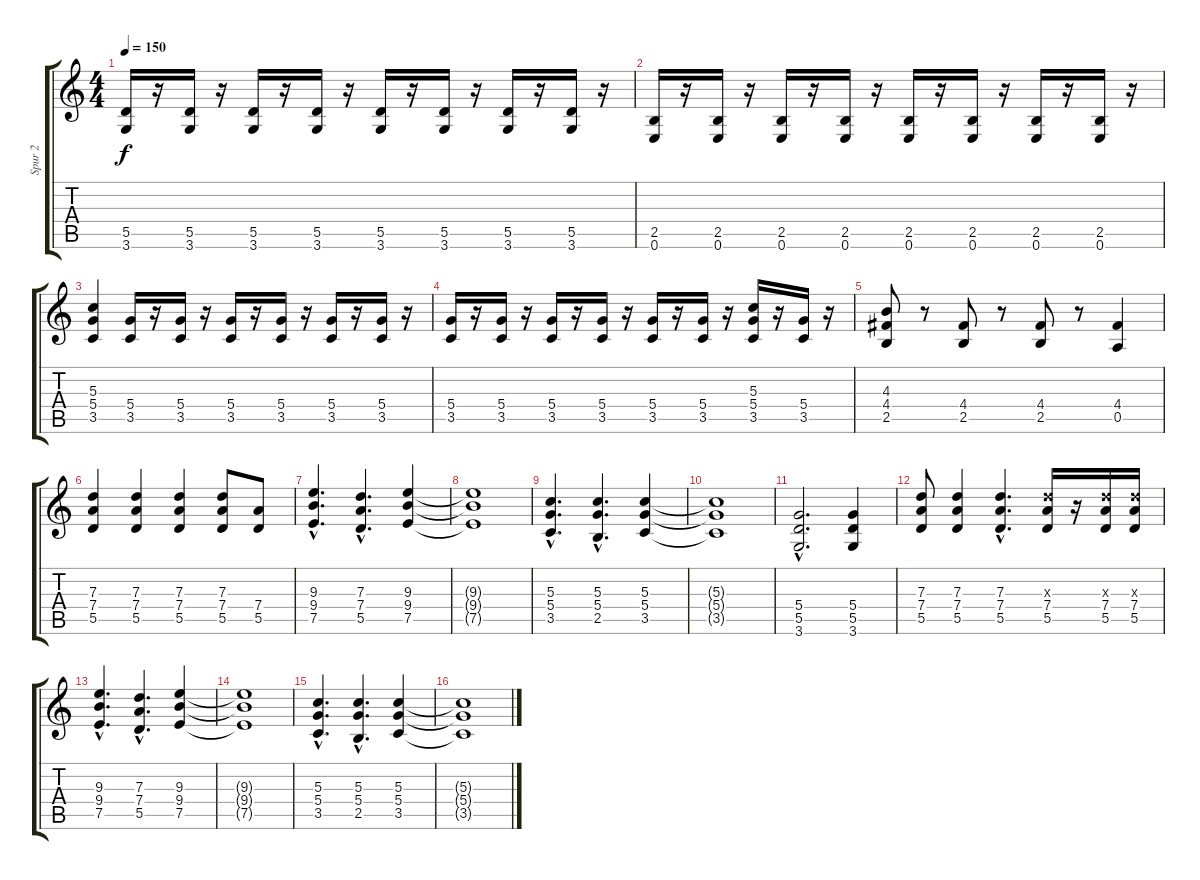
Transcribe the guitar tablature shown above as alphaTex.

\track ("Spur 2" "Spur 2") {instrument distortionguitar}
\staff {score tabs}
\tuning (E4 B3 G3 D3 A2 E2) {hide}
\ts (4 4)
\tempo 150
\clef g2
\ks c
(5.5 3.6).16{dy f} r.16 (5.5 3.6).16 r.16 (5.5 3.6).16 r.16 (5.5 3.6).16 r.16 (5.5 3.6).16 r.16 (5.5 3.6).16 r.16 (5.5 3.6).16 r.16 (5.5 3.6).16 r.16 |
(2.5 0.6).16 r.16 (2.5 0.6).16 r.16 (2.5 0.6).16 r.16 (2.5 0.6).16 r.16 (2.5 0.6).16 r.16 (2.5 0.6).16 r.16 (2.5 0.6).16 r.16 (2.5 0.6).16 r.16 |
(5.3 5.4 3.5).4 (5.4 3.5).16 r.16 (5.4 3.5).16 r.16 (5.4 3.5).16 r.16 (5.4 3.5).16 r.16 (5.4 3.5).16 r.16 (5.4 3.5).16 r.16 |
(5.4 3.5).16 r.16 (5.4 3.5).16 r.16 (5.4 3.5).16 r.16 (5.4 3.5).16 r.16 (5.4 3.5).16 r.16 (5.4 3.5).16 r.16 (5.3 5.4 3.5).16 r.16 (5.4 3.5).16 r.16 |
(4.3 4.4 2.5).8 r.8 (4.4 2.5).8 r.8 (4.4 2.5).8 r.8 (4.4 0.5).4 |
(7.3 7.4 5.5).4 (7.3 7.4 5.5).4 (7.3 7.4 5.5).4 (7.3 7.4 5.5).8 (7.4 5.5).8 |
(9.3{hac} 9.4{hac} 7.5{hac}).4{d} (7.3{hac} 7.4{hac} 5.5{hac}).4{d} (9.3 9.4 7.5).4 |
(9.3{t} 9.4{t} 7.5{t}).1 |
(5.3{hac} 5.4{hac} 3.5{hac}).4{d} (5.3{hac} 5.4{hac} 2.5{hac}).4{d} (5.3 5.4 3.5).4 |
(5.3{t} 5.4{t} 3.5{t}).1 |
(5.4{hac} 5.5{hac} 3.6{hac}).2{d} (5.4 5.5 3.6).4 |
(7.3 7.4 5.5).8 (7.3 7.4 5.5).4 (7.3{hac} 7.4{hac} 5.5{hac}).4{d} (7.3{x} 7.4 5.5).16 r.16 (7.3{x} 7.4 5.5).16 (7.3{x} 7.4 5.5).16 |
(9.3{hac} 9.4{hac} 7.5{hac}).4{d} (7.3{hac} 7.4{hac} 5.5{hac}).4{d} (9.3 9.4 7.5).4 |
(9.3{t} 9.4{t} 7.5{t}).1 |
(5.3{hac} 5.4{hac} 3.5{hac}).4{d} (5.3{hac} 5.4{hac} 2.5{hac}).4{d} (5.3 5.4 3.5).4 |
(5.3{t} 5.4{t} 3.5{t}).1
